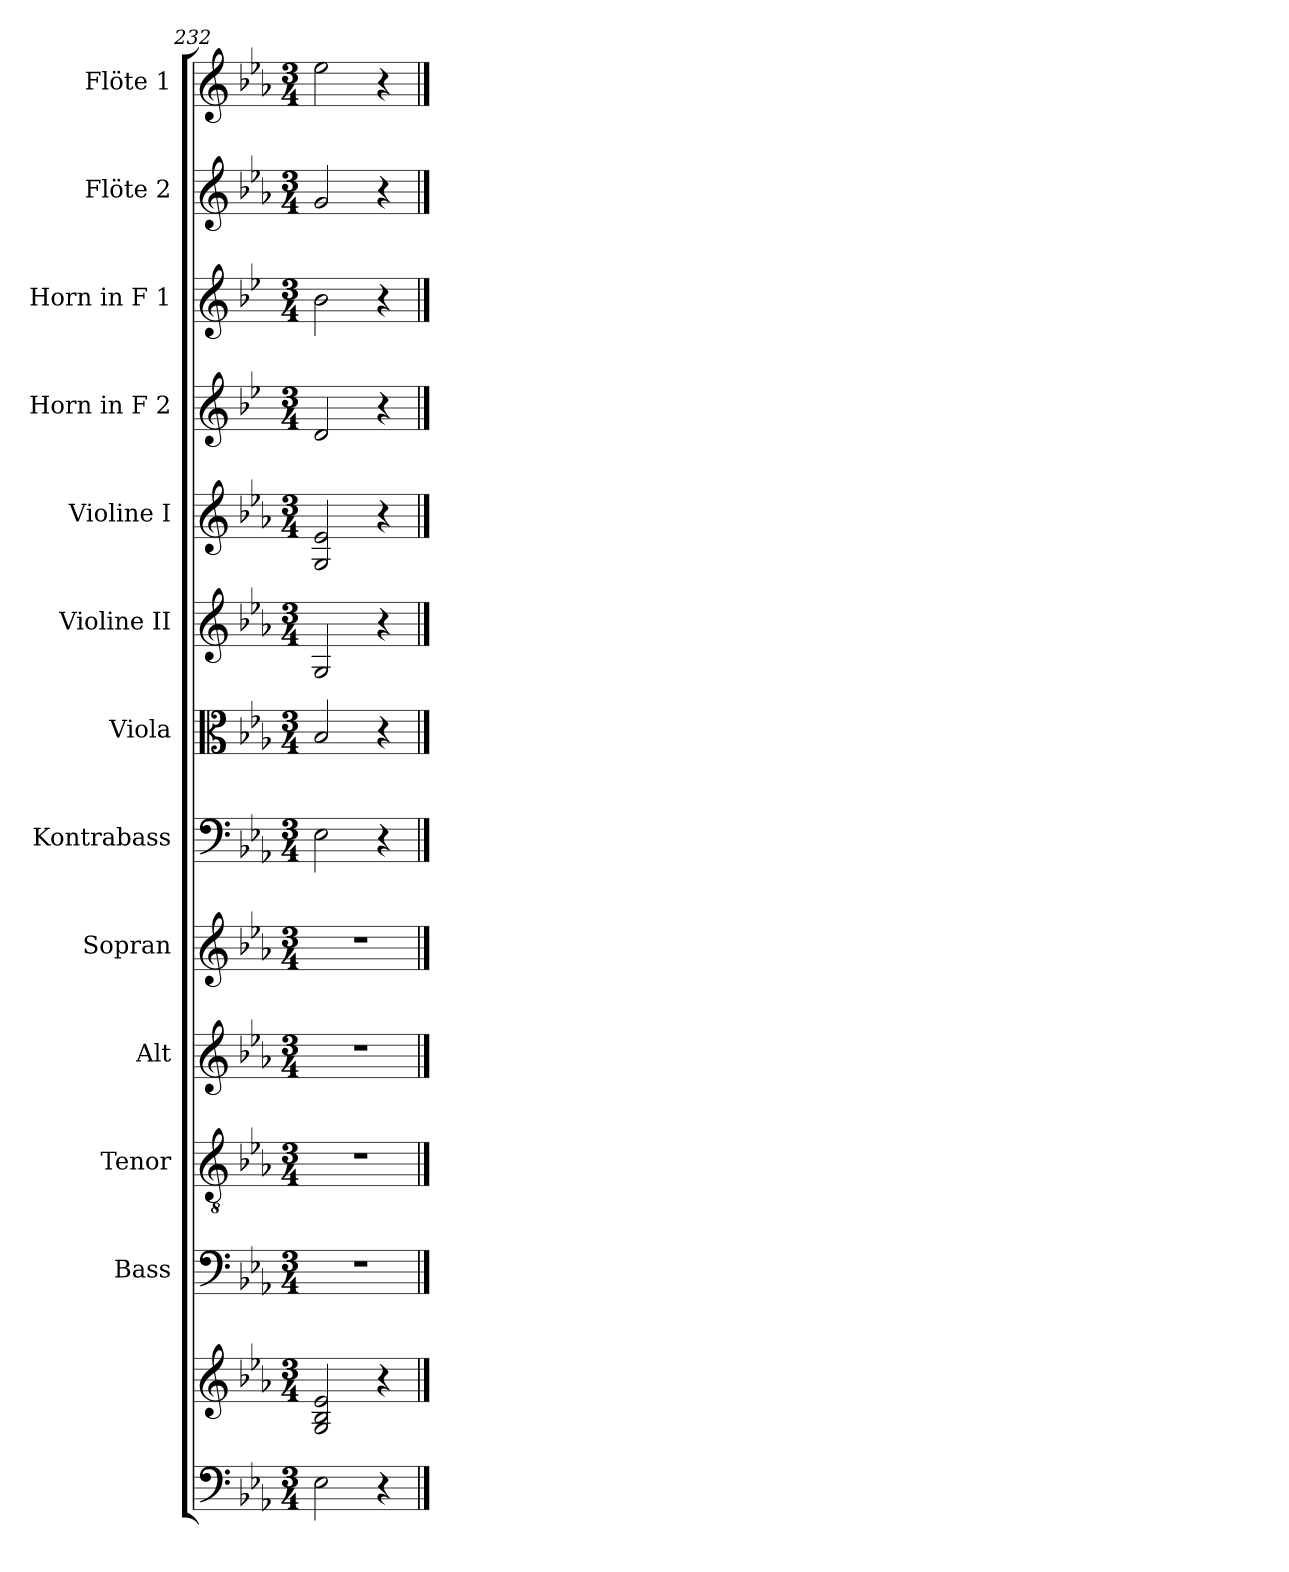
**kern	**kern	**kern	**kern	**kern	**kern	**kern	**kern	**kern	**kern	**kern	**kern	**kern	**kern
*part13	*part13	*part12	*part11	*part10	*part9	*part8	*part7	*part6	*part5	*part4	*part3	*part2	*part1
*staff14	*staff13	*staff12	*staff11	*staff10	*staff9	*staff8	*staff7	*staff6	*staff5	*staff4	*staff3	*staff2	*staff1
*	*	*I"Bass	*I"Tenor	*I"Alt	*I"Sopran	*I"Kontrabass	*I"Viola	*I"Violine II	*I"Violine I	*I"Horn in F 2	*I"Horn in F 1	*I"Flöte 2	*I"Flöte 1
*	*	*I'B.	*I'T.	*I'A.	*I'S.	*I'Kb.	*I'Vla.	*I'Vl. II	*I'Vl. I	*I'Hrn. F 2	*I'Hrn. F 1	*I'Fl. 2	*I'Fl. 1
*clefF4	*clefG2	*clefF4	*clefGv2	*clefG2	*clefG2	*clefF4	*clefC3	*clefG2	*clefG2	*clefG2	*clefG2	*clefG2	*clefG2
*	*	*	*	*	*	*ITrd7c12	*	*	*	*ITrd4c7	*ITrd4c7	*	*
*k[b-e-a-]	*k[b-e-a-]	*k[b-e-a-]	*k[b-e-a-]	*k[b-e-a-]	*k[b-e-a-]	*k[b-e-a-]	*k[b-e-a-]	*k[b-e-a-]	*k[b-e-a-]	*k[b-e-a-]	*k[b-e-a-]	*k[b-e-a-]	*k[b-e-a-]
*E-:	*E-:	*E-:	*E-:	*E-:	*E-:	*E-:	*E-:	*E-:	*E-:	*E-:	*E-:	*E-:	*E-:
*M3/4	*M3/4	*M3/4	*M3/4	*M3/4	*M3/4	*M3/4	*M3/4	*M3/4	*M3/4	*M3/4	*M3/4	*M3/4	*M3/4
=232	=232	=232	=232	=232	=232	=232	=232	=232	=232	=232	=232	=232	=232
2E-\	2G/ 2B-/ 2e-/	2.r	2.r	2.r	2.r	2EE-\	2B-/	2G/	2G/ 2e-/	2G/	2e-\	2g/	2ee-\
4r	4r	.	.	.	.	4r	4r	4r	4r	4r	4r	4r	4r
==	==	==	==	==	==	==	==	==	==	==	==	==	==
*-	*-	*-	*-	*-	*-	*-	*-	*-	*-	*-	*-	*-	*-
